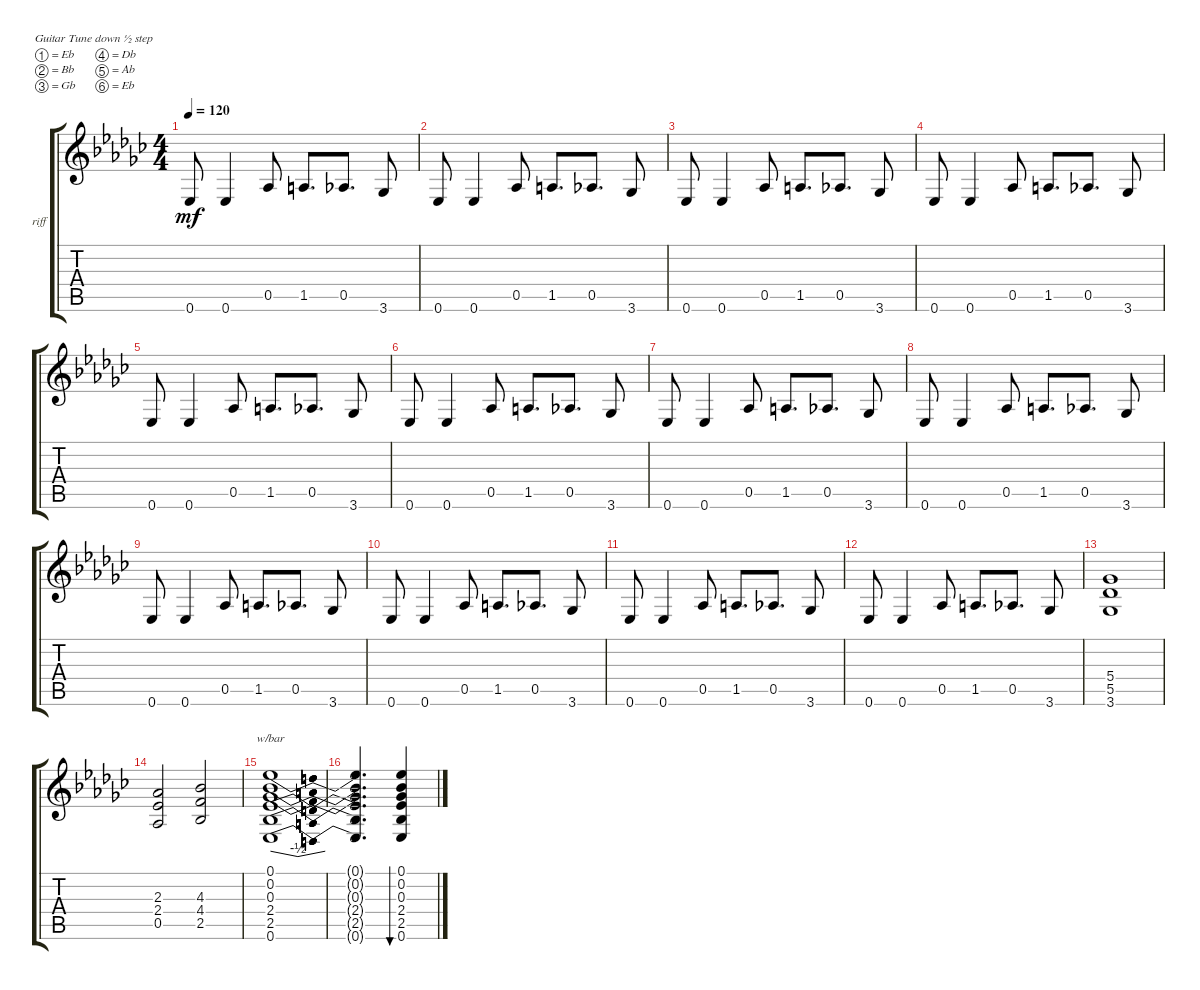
\defaultSystemsLayout 4
\bracketExtendMode groupsimilarinstruments
\firstSystemTrackNameOrientation horizontal
\otherSystemsTrackNameOrientation horizontal
\track ("riff" "riff") {instrument distortionguitar}
\staff {score tabs}
\tuning (Eb4 Bb3 Gb3 Db3 Ab2 Eb2)
\ts (4 4)
\tempo 120
\clef g2
\ks ebminor
0.6.8{dy mf} 0.6.4 0.5.8 1.5.8{d} 0.5.8{d} 3.6.8 |
0.6.8 0.6.4 0.5.8 1.5.8{d} 0.5.8{d} 3.6.8 |
0.6.8 0.6.4 0.5.8 1.5.8{d} 0.5.8{d} 3.6.8 |
0.6.8 0.6.4 0.5.8 1.5.8{d} 0.5.8{d} 3.6.8 |
0.6.8 0.6.4 0.5.8 1.5.8{d} 0.5.8{d} 3.6.8 |
0.6.8 0.6.4 0.5.8 1.5.8{d} 0.5.8{d} 3.6.8 |
0.6.8 0.6.4 0.5.8 1.5.8{d} 0.5.8{d} 3.6.8 |
0.6.8 0.6.4 0.5.8 1.5.8{d} 0.5.8{d} 3.6.8 |
0.6.8 0.6.4 0.5.8 1.5.8{d} 0.5.8{d} 3.6.8 |
0.6.8 0.6.4 0.5.8 1.5.8{d} 0.5.8{d} 3.6.8 |
0.6.8 0.6.4 0.5.8 1.5.8{d} 0.5.8{d} 3.6.8 |
0.6.8 0.6.4 0.5.8 1.5.8{d} 0.5.8{d} 3.6.8 |
(3.6 5.5 5.4).1 |
(0.5 2.4 2.3).2 (2.5 4.4 4.3).2 |
(0.6 2.5 2.4 0.3 0.2 0.1).1{tbe (dip default 0 0 15 -2 30 0)} |
(0.6{t} 2.5{t} 2.4{t} 0.3{t} 0.2{t} 0.1{t}).2{d} (0.6 2.5 2.4 0.3 0.2 0.1).4{bu 479}
